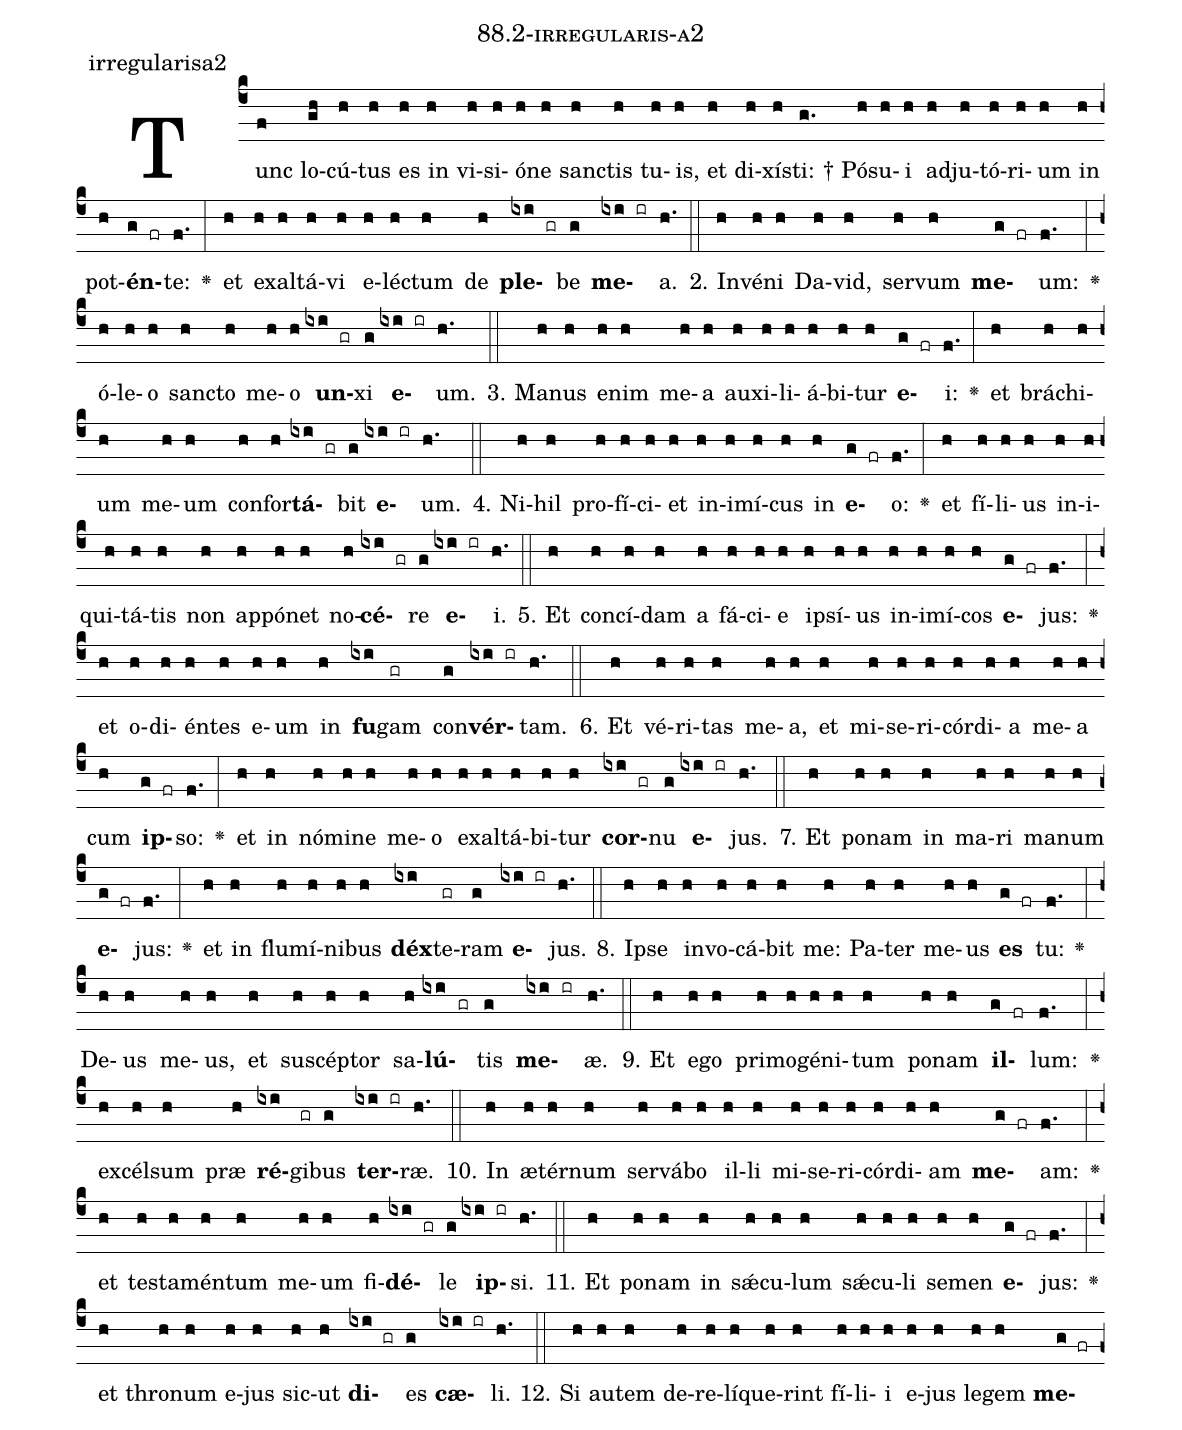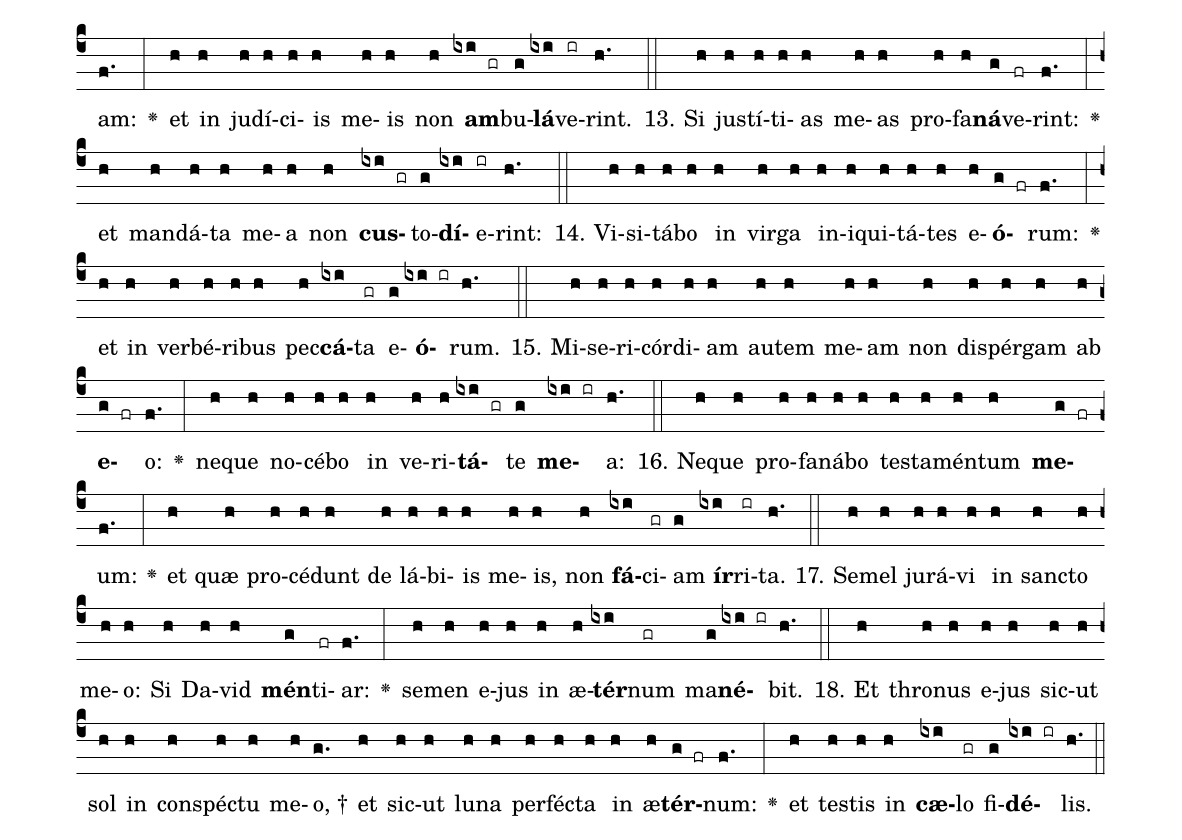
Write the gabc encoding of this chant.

name: 88.2-irregularis-a2;
annotation: irregularisa2;
%%
(c4)Tunc(f) lo(gh)cú(h)tus(h) es(h) in(h) vi(h)si(h)ó(h)ne(h) sanc(h)tis(h) tu(h)is,(h) et(h) di(h)xís(h)ti: †(g.) Pó(h)su(h)i(h) ad(h)ju(h)tó(h)ri(h)um(h) in(h) pot(h)<b>én</b>(g fr)te:(f.) <v>\greheightstar</v>(:) et(h) ex(h)al(h)tá(h)vi(h) e(h)léc(h)tum(h) de(h) <b>ple</b>(ixi gr)be(g) <b>me</b>(ixi ir)a.(h.) (::)
2. In(h)vé(h)ni(h) Da(h)vid,(h) ser(h)vum(h) <b>me</b>(g fr)um:(f.) <v>\greheightstar</v>(:) ó(h)le(h)o(h) sanc(h)to(h) me(h)o(h) <b>un</b>(ixi gr)xi(g) <b>e</b>(ixi ir)um.(h.) (::)
3. Ma(h)nus(h) e(h)nim(h) me(h)a(h) au(h)xi(h)li(h)á(h)bi(h)tur(h) <b>e</b>(g fr)i:(f.) <v>\greheightstar</v>(:) et(h) brá(h)chi(h)um(h) me(h)um(h) con(h)for(h)<b>tá</b>(ixi gr)bit(g) <b>e</b>(ixi ir)um.(h.) (::)
4. Ni(h)hil(h) pro(h)fí(h)ci(h)et(h) in(h)i(h)mí(h)cus(h) in(h) <b>e</b>(g fr)o:(f.) <v>\greheightstar</v>(:) et(h) fí(h)li(h)us(h) in(h)i(h)qui(h)tá(h)tis(h) non(h) ap(h)pó(h)net(h) no(h)<b>cé</b>(ixi gr)re(g) <b>e</b>(ixi ir)i.(h.) (::)
5. Et(h) con(h)cí(h)dam(h) a(h) fá(h)ci(h)e(h) ip(h)sí(h)us(h) in(h)i(h)mí(h)cos(h) <b>e</b>(g fr)jus:(f.) <v>\greheightstar</v>(:) et(h) o(h)di(h)én(h)tes(h) e(h)um(h) in(h) <b>fu</b>(ixi)gam(gr) con(g)<b>vér</b>(ixi ir)tam.(h.) (::)
6. Et(h) vé(h)ri(h)tas(h) me(h)a,(h) et(h) mi(h)se(h)ri(h)cór(h)di(h)a(h) me(h)a(h) cum(h) <b>ip</b>(g fr)so:(f.) <v>\greheightstar</v>(:) et(h) in(h) nó(h)mi(h)ne(h) me(h)o(h) ex(h)al(h)tá(h)bi(h)tur(h) <b>cor</b>(ixi gr)nu(g) <b>e</b>(ixi ir)jus.(h.) (::)
7. Et(h) po(h)nam(h) in(h) ma(h)ri(h) ma(h)num(h) <b>e</b>(g fr)jus:(f.) <v>\greheightstar</v>(:) et(h) in(h) flu(h)mí(h)ni(h)bus(h) <b>déx</b>(ixi)te(gr)ram(g) <b>e</b>(ixi ir)jus.(h.) (::)
8. Ip(h)se(h) in(h)vo(h)cá(h)bit(h) me:(h) Pa(h)ter(h) me(h)us(h) <b>es</b>(g fr) tu:(f.) <v>\greheightstar</v>(:) De(h)us(h) me(h)us,(h) et(h) su(h)scép(h)tor(h) sa(h)<b>lú</b>(ixi gr)tis(g) <b>me</b>(ixi ir)æ.(h.) (::)
9. Et(h) e(h)go(h) pri(h)mo(h)gé(h)ni(h)tum(h) po(h)nam(h) <b>il</b>(g fr)lum:(f.) <v>\greheightstar</v>(:) ex(h)cél(h)sum(h) præ(h) <b>ré</b>(ixi)gi(gr)bus(g) <b>ter</b>(ixi ir)ræ.(h.) (::)
10. In(h) æ(h)tér(h)num(h) ser(h)vá(h)bo(h) il(h)li(h) mi(h)se(h)ri(h)cór(h)di(h)am(h) <b>me</b>(g fr)am:(f.) <v>\greheightstar</v>(:) et(h) tes(h)ta(h)mén(h)tum(h) me(h)um(h) fi(h)<b>dé</b>(ixi gr)le(g) <b>ip</b>(ixi ir)si.(h.) (::)
11. Et(h) po(h)nam(h) in(h) sǽ(h)cu(h)lum(h) sǽ(h)cu(h)li(h) se(h)men(h) <b>e</b>(g fr)jus:(f.) <v>\greheightstar</v>(:) et(h) thro(h)num(h) e(h)jus(h) sic(h)ut(h) <b>di</b>(ixi gr)es(g) <b>cæ</b>(ixi ir)li.(h.) (::)
12. Si(h) au(h)tem(h) de(h)re(h)lí(h)que(h)rint(h) fí(h)li(h)i(h) e(h)jus(h) le(h)gem(h) <b>me</b>(g fr)am:(f.) <v>\greheightstar</v>(:) et(h) in(h) ju(h)dí(h)ci(h)is(h) me(h)is(h) non(h) <b>am</b>(ixi gr)bu(g)<b>lá</b>(ixi)ve(ir)rint.(h.) (::)
13. Si(h) jus(h)tí(h)ti(h)as(h) me(h)as(h) pro(h)fa(h)<b>ná</b>(g)ve(fr)rint:(f.) <v>\greheightstar</v>(:) et(h) man(h)dá(h)ta(h) me(h)a(h) non(h) <b>cus</b>(ixi gr)to(g)<b>dí</b>(ixi)e(ir)rint:(h.) (::)
14. Vi(h)si(h)tá(h)bo(h) in(h) vir(h)ga(h) in(h)i(h)qui(h)tá(h)tes(h) e(h)<b>ó</b>(g fr)rum:(f.) <v>\greheightstar</v>(:) et(h) in(h) ver(h)bé(h)ri(h)bus(h) pec(h)<b>cá</b>(ixi)ta(gr) e(g)<b>ó</b>(ixi ir)rum.(h.) (::)
15. Mi(h)se(h)ri(h)cór(h)di(h)am(h) au(h)tem(h) me(h)am(h) non(h) di(h)spér(h)gam(h) ab(h) <b>e</b>(g fr)o:(f.) <v>\greheightstar</v>(:) ne(h)que(h) no(h)cé(h)bo(h) in(h) ve(h)ri(h)<b>tá</b>(ixi gr)te(g) <b>me</b>(ixi ir)a:(h.) (::)
16. Ne(h)que(h) pro(h)fa(h)ná(h)bo(h) tes(h)ta(h)mén(h)tum(h) <b>me</b>(g fr)um:(f.) <v>\greheightstar</v>(:) et(h) quæ(h) pro(h)cé(h)dunt(h) de(h) lá(h)bi(h)is(h) me(h)is,(h) non(h) <b>fá</b>(ixi)ci(gr)am(g) <b>ír</b>(ixi)ri(ir)ta.(h.) (::)
17. Se(h)mel(h) ju(h)rá(h)vi(h) in(h) sanc(h)to(h) me(h)o:(h) Si(h) Da(h)vid(h) <b>mén</b>(g)ti(fr)ar:(f.) <v>\greheightstar</v>(:) se(h)men(h) e(h)jus(h) in(h) æ(h)<b>tér</b>(ixi)num(gr) ma(g)<b>né</b>(ixi ir)bit.(h.) (::)
18. Et(h) thro(h)nus(h) e(h)jus(h) sic(h)ut(h) sol(h) in(h) con(h)spéc(h)tu(h) me(h)o, †(g.) et(h) sic(h)ut(h) lu(h)na(h) per(h)féc(h)ta(h) in(h) æ(h)<b>tér</b>(g fr)num:(f.) <v>\greheightstar</v>(:) et(h) tes(h)tis(h) in(h) <b>cæ</b>(ixi)lo(gr) fi(g)<b>dé</b>(ixi ir)lis.(h.) (::)
